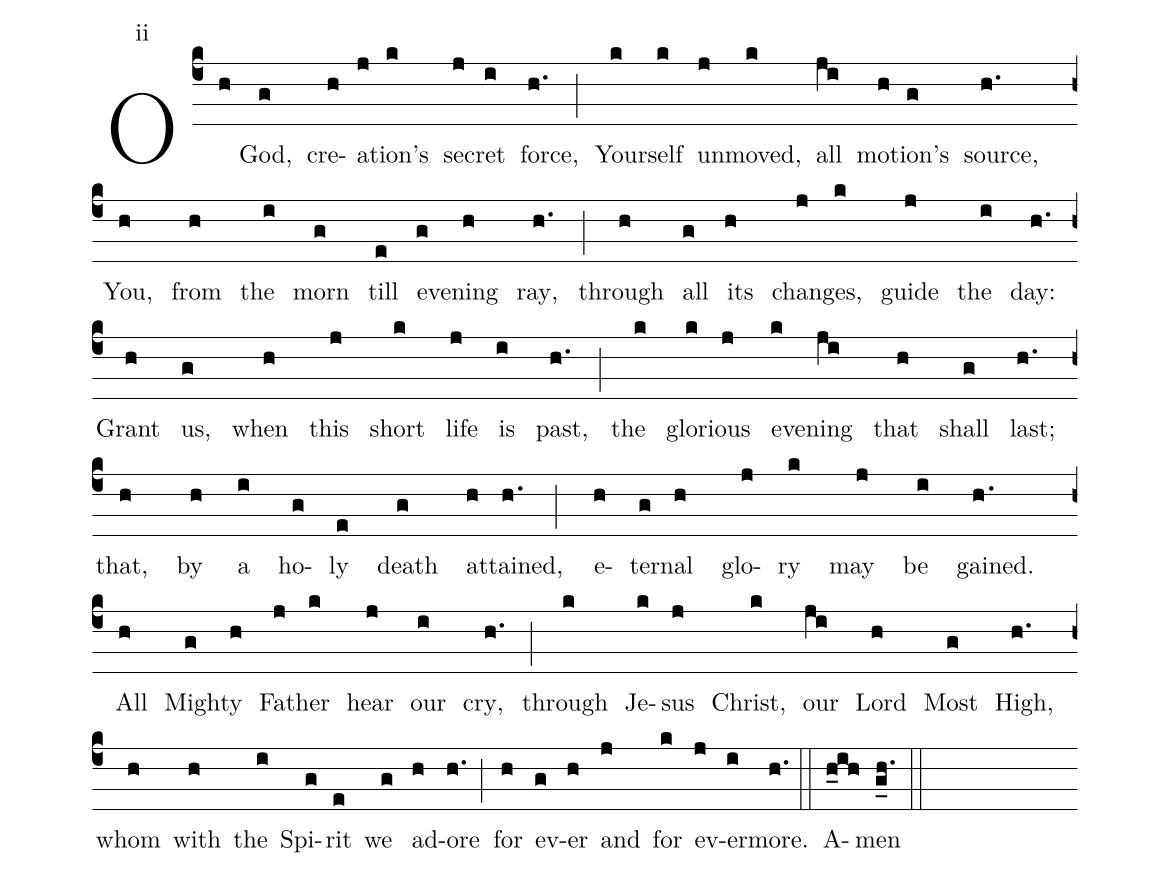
annotation: ii;
%%
(c4) O(h) God,(g) cre(h)a(j)tion’s(k) se(j)cret(i) force,(h.) (;)
Your(k)self(k) un(j)moved,(k) all(ji) mo(h)tion’s(g) source,(h.) (z;)
You,(h) from(h) the(i) morn(g) till(e) eve(g)ning(h) ray,(h.) (;)
through(h) all(g) its(h) chang(j)es,(k) guide(j) the(i) day:(h.) (z::)

Grant(h) us,(g) when(h) this(j) short(k) life(j) is(i) past,(h.) (;)
the(k) glo(k)rious(j) eve(k)ning(ji) that(h) shall(g) last;(h.) (z;)
that,(h) by(h) a(i) ho(g)ly(e) death(g) at(h)tained,(h.) (;)
e(h)ter(g)nal(h) glo(j)ry(k) may(j) be(i) gained.(h.) (z::)

All(h) Migh(g)ty(h) Fa(j)ther(k) hear(j) our(i) cry,(h.) (;)
through(k) Je(k)sus(j) Christ,(k) our(ji) Lord(h) Most(g) High,(h.) (z;)
whom(h) with(h) the(i) Spi(g)rit(e) we(g) ad(h)ore(h.) (;)
for(h) ev(g)er(h) and(j) for(k) ev(j)er(i)more.(h.) (::)

A(h_ih)men(g_h.) (::)
